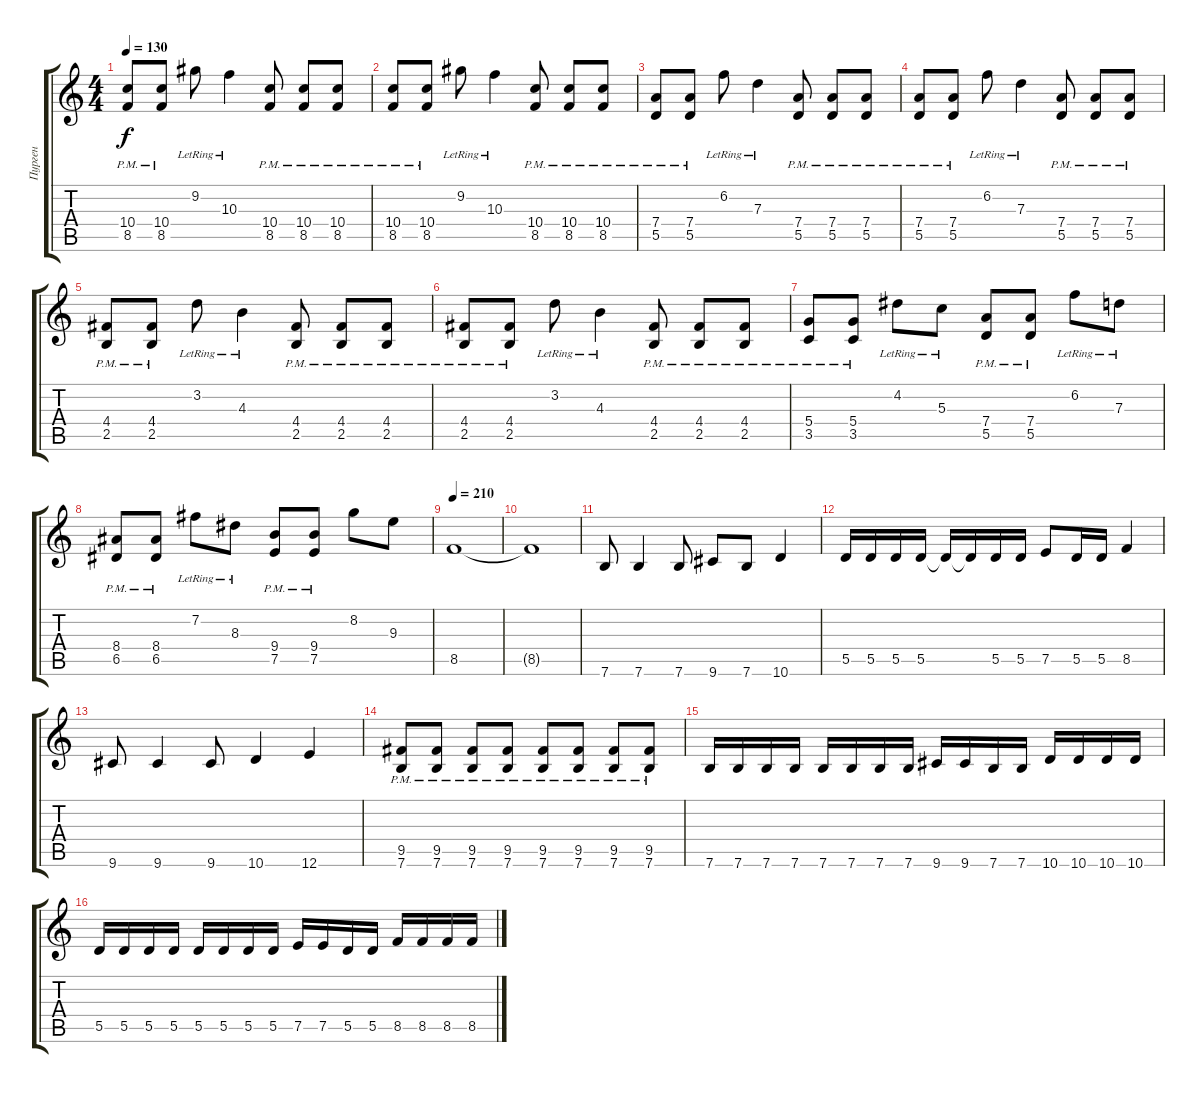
\track ("Пурген" "Пурген") {instrument overdrivenguitar}
\staff {score tabs}
\tuning (E4 B3 G3 D3 A2 E2) {hide}
\ts (4 4)
\tempo 130
\clef g2
\ks c
(10.4{pm} 8.5{pm}).8{dy f} (10.4{pm} 8.5{pm}).8 9.2{lr}.8 10.3{lr}.4 (10.4{pm} 8.5{pm}).8 (10.4{pm} 8.5{pm}).8 (10.4{pm} 8.5{pm}).8 |
(10.4{pm} 8.5{pm}).8 (10.4{pm} 8.5{pm}).8 9.2{lr}.8 10.3{lr}.4 (10.4{pm} 8.5{pm}).8 (10.4{pm} 8.5{pm}).8 (10.4{pm} 8.5{pm}).8 |
(7.4{pm} 5.5{pm}).8 (7.4{pm} 5.5{pm}).8 6.2{lr}.8 7.3{lr}.4 (7.4{pm} 5.5{pm}).8 (7.4{pm} 5.5{pm}).8 (7.4{pm} 5.5{pm}).8 |
(7.4{pm} 5.5{pm}).8 (7.4{pm} 5.5{pm}).8 6.2{lr}.8 7.3{lr}.4 (7.4{pm} 5.5{pm}).8 (7.4{pm} 5.5{pm}).8 (7.4{pm} 5.5{pm}).8 |
(4.4{pm} 2.5{pm}).8 (4.4{pm} 2.5{pm}).8 3.2{lr}.8 4.3{lr}.4 (4.4{pm} 2.5{pm}).8 (4.4{pm} 2.5{pm}).8 (4.4{pm} 2.5{pm}).8 |
(4.4{pm} 2.5{pm}).8 (4.4{pm} 2.5{pm}).8 3.2{lr}.8 4.3{lr}.4 (4.4{pm} 2.5{pm}).8 (4.4{pm} 2.5{pm}).8 (4.4{pm} 2.5{pm}).8 |
(5.4{pm} 3.5{pm}).8 (5.4{pm} 3.5{pm}).8 4.2{lr}.8 5.3{lr}.8 (7.4{pm} 5.5{pm}).8 (7.4{pm} 5.5{pm}).8 6.2{lr}.8 7.3{lr}.8 |
(8.4{pm} 6.5{pm}).8 (8.4{pm} 6.5{pm}).8 7.2{lr}.8 8.3{lr}.8 (9.4{pm} 7.5{pm}).8 (9.4{pm} 7.5{pm}).8 8.2.8 9.3.8 |
\tempo 210
8.5.1 |
8.5{t}.1 |
7.6.8 7.6.4 7.6.8 9.6.8 7.6.8 10.6.4 |
5.5.16 5.5.16 5.5.16 5.5.16 5.5{t}.16 5.5{t}.16 5.5.16 5.5.16 7.5.8 5.5.16 5.5.16 8.5.4 |
9.6.8 9.6.4 9.6.8 10.6.4 12.6.4 |
(9.5{pm} 7.6{pm}).8 (9.5{pm} 7.6{pm}).8 (9.5{pm} 7.6{pm}).8 (9.5{pm} 7.6{pm}).8 (9.5{pm} 7.6{pm}).8 (9.5{pm} 7.6{pm}).8 (9.5{pm} 7.6{pm}).8 (9.5{pm} 7.6{pm}).8 |
7.6.16 7.6.16 7.6.16 7.6.16 7.6.16 7.6.16 7.6.16 7.6.16 9.6.16 9.6.16 7.6.16 7.6.16 10.6.16 10.6.16 10.6.16 10.6.16 |
5.5.16 5.5.16 5.5.16 5.5.16 5.5.16 5.5.16 5.5.16 5.5.16 7.5.16 7.5.16 5.5.16 5.5.16 8.5.16 8.5.16 8.5.16 8.5.16
